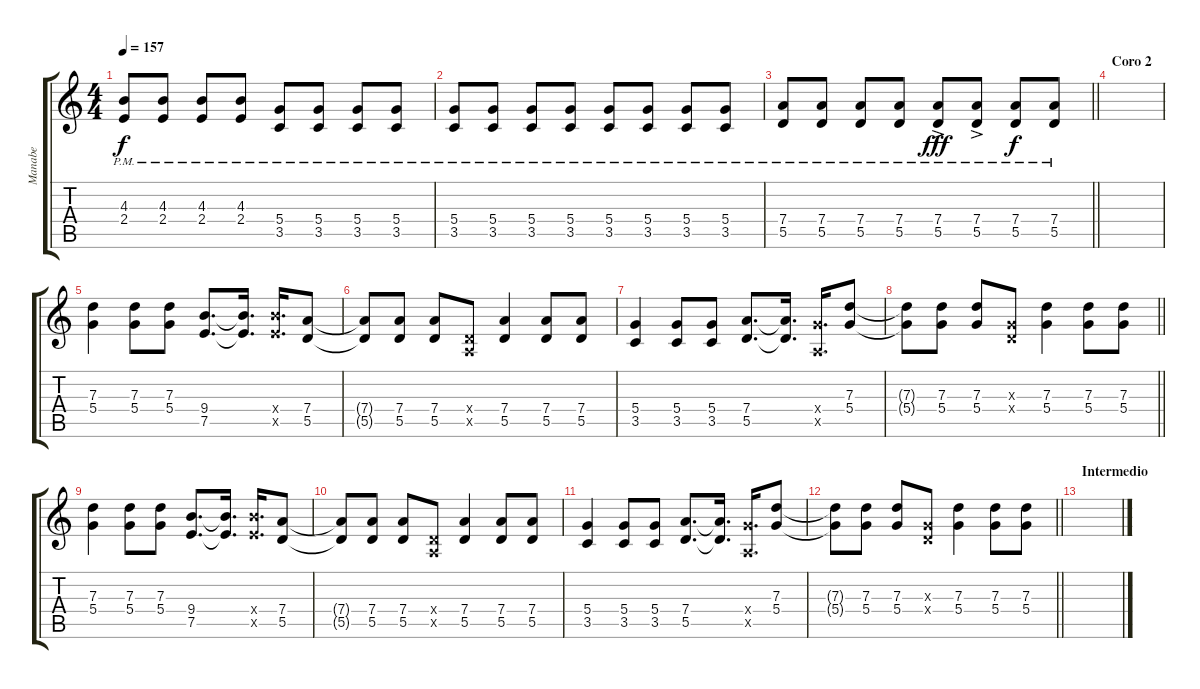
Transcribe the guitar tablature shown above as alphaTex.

\track ("Manabe" "Manabe") {instrument overdrivenguitar}
\staff {score tabs}
\tuning (E4 B3 G3 D3 A2 E2) {hide}
\ts (4 4)
\tempo 157
\clef g2
\ks c
(4.3{pm} 2.4{pm}).8{dy f} (4.3{pm} 2.4{pm}).8 (4.3{pm} 2.4{pm}).8 (4.3{pm} 2.4{pm}).8 (5.4{pm} 3.5{pm}).8 (5.4{pm} 3.5{pm}).8 (5.4{pm} 3.5{pm}).8 (5.4{pm} 3.5{pm}).8 |
(5.4{pm} 3.5{pm}).8 (5.4{pm} 3.5{pm}).8 (5.4{pm} 3.5{pm}).8 (5.4{pm} 3.5{pm}).8 (5.4{pm} 3.5{pm}).8 (5.4{pm} 3.5{pm}).8 (5.4{pm} 3.5{pm}).8 (5.4{pm} 3.5{pm}).8 |
\barLineRight lightlight
(7.4{pm} 5.5{pm}).8 (7.4{pm} 5.5{pm}).8 (7.4{pm} 5.5{pm}).8 (7.4{pm} 5.5{pm}).8 (7.4{pm} 5.5{ac pm}).8{dy fff} (7.4{pm} 5.5{ac pm}).8 (7.4{pm} 5.5).8{dy f} (7.4{pm} 5.5).8 |
\section ("" "Coro 2")
|
(7.3 5.4).4 (7.3 5.4).8 (7.3 5.4).8 (9.4 7.5).8{d} (9.4{t} 7.5{t}).16{d} (9.4{x} 7.5{x}).16{d} (7.4 5.5).8 |
(7.4{t} 5.5{t}).8 (7.4 5.5).8 (7.4 5.5).8 (0.4{x} 0.5{x}).8 (7.4 5.5).4 (7.4 5.5).8 (7.4 5.5).8 |
(5.4 3.5).4 (5.4 3.5).8 (5.4 3.5).8 (7.4 5.5).8{d} (7.4{t} 5.5{t}).16{d} (5.4{x} 0.5{x}).16{d} (7.3 5.4).8 |
\barLineRight lightlight
(7.3{t} 5.4{t}).8 (7.3 5.4).8 (7.3 5.4).8 (0.3{x} 0.4{x}).8 (7.3 5.4).4 (7.3 5.4).8 (7.3 5.4).8 |
(7.3 5.4).4 (7.3 5.4).8 (7.3 5.4).8 (9.4 7.5).8{d} (9.4{t} 7.5{t}).16{d} (9.4{x} 7.5{x}).16{d} (7.4 5.5).8 |
(7.4{t} 5.5{t}).8 (7.4 5.5).8 (7.4 5.5).8 (0.4{x} 0.5{x}).8 (7.4 5.5).4 (7.4 5.5).8 (7.4 5.5).8 |
(5.4 3.5).4 (5.4 3.5).8 (5.4 3.5).8 (7.4 5.5).8{d} (7.4{t} 5.5{t}).16{d} (5.4{x} 0.5{x}).16{d} (7.3 5.4).8 |
\barLineRight lightlight
(7.3{t} 5.4{t}).8 (7.3 5.4).8 (7.3 5.4).8 (0.3{x} 0.4{x}).8 (7.3 5.4).4 (7.3 5.4).8 (7.3 5.4).8 |
\section ("" "Intermedio")
